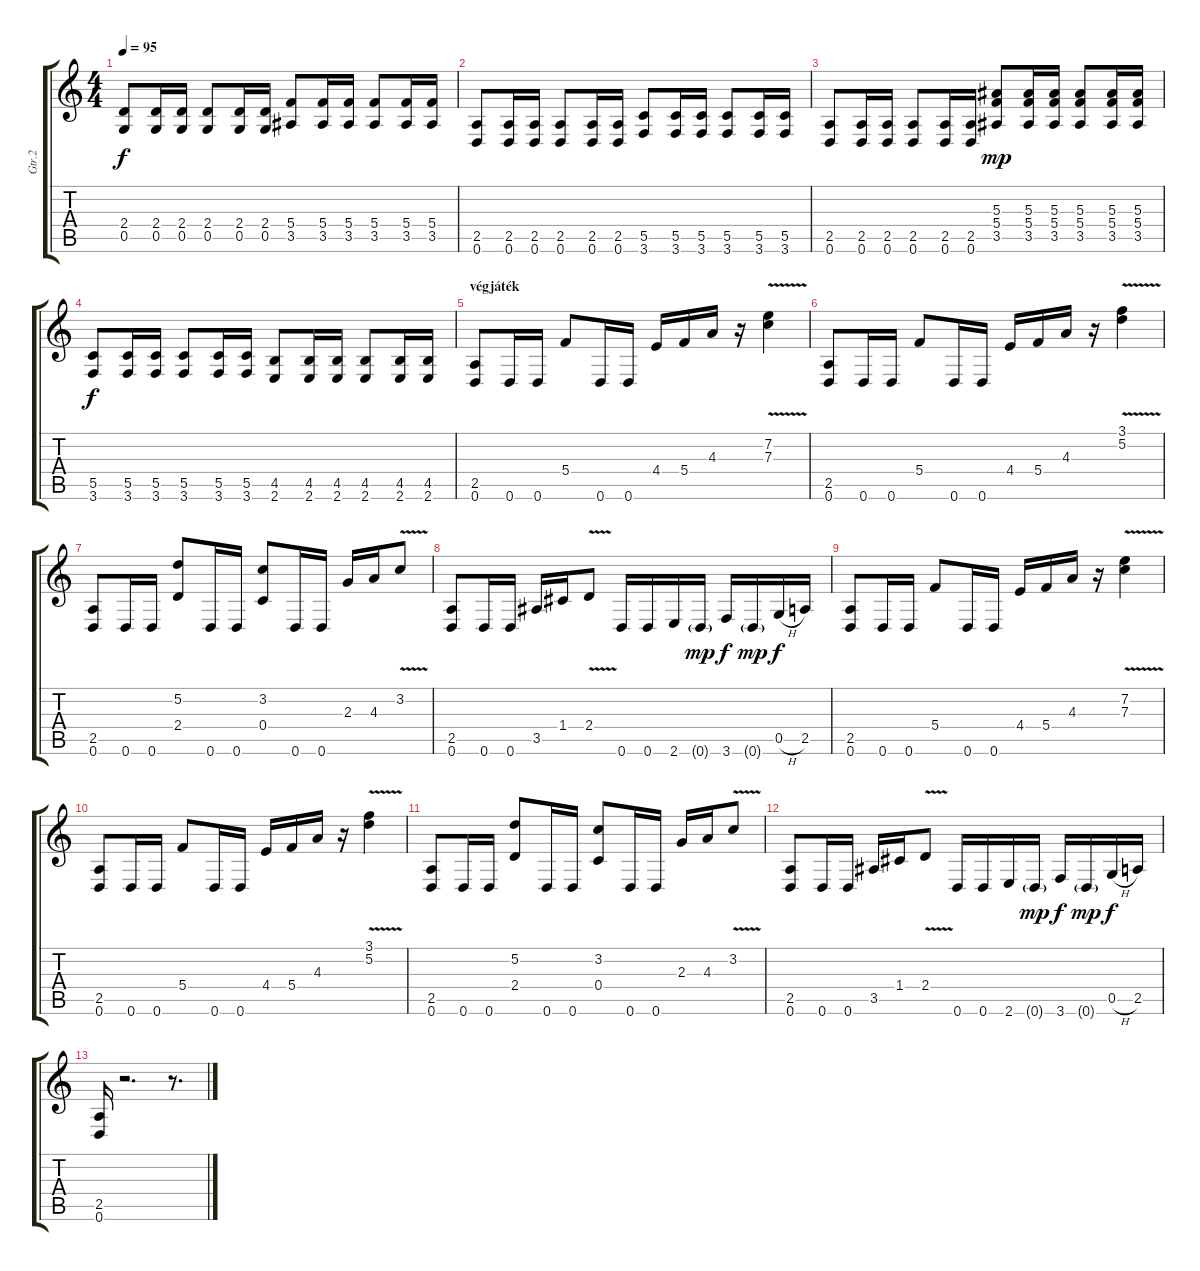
\track ("Gtr.2" "Gtr.2") {instrument distortionguitar}
\staff {score tabs}
\tuning (D4 A3 F3 C3 G2 D2) {hide}
\ts (4 4)
\tempo 95
\clef g2
\ks c
(2.4 0.5).8{dy f} (2.4 0.5).16 (2.4 0.5).16 (2.4 0.5).8 (2.4 0.5).16 (2.4 0.5).16 (5.4 3.5).8 (5.4 3.5).16 (5.4 3.5).16 (5.4 3.5).8 (5.4 3.5).16 (5.4 3.5).16 |
(2.5 0.6).8 (2.5 0.6).16 (2.5 0.6).16 (2.5 0.6).8 (2.5 0.6).16 (2.5 0.6).16 (5.5 3.6).8 (5.5 3.6).16 (5.5 3.6).16 (5.5 3.6).8 (5.5 3.6).16 (5.5 3.6).16 |
(2.5 0.6).8 (2.5 0.6).16 (2.5 0.6).16 (2.5 0.6).8 (2.5 0.6).16 (2.5 0.6).16 (5.3 5.4 3.5).8{dy mp} (5.3 5.4 3.5).16 (5.3 5.4 3.5).16 (5.3 5.4 3.5).8 (5.3 5.4 3.5).16 (5.3 5.4 3.5).16 |
(5.5 3.6).8{dy f} (5.5 3.6).16 (5.5 3.6).16 (5.5 3.6).8 (5.5 3.6).16 (5.5 3.6).16 (4.5 2.6).8 (4.5 2.6).16 (4.5 2.6).16 (4.5 2.6).8 (4.5 2.6).16 (4.5 2.6).16 |
\section ("" "végjáték")
(2.5 0.6).8 0.6.16 0.6.16 5.4.8 0.6.16 0.6.16 4.4.16 5.4.16 4.3.16 r.16 (7.2{v} 7.3{v}).4 |
(2.5 0.6).8 0.6.16 0.6.16 5.4.8 0.6.16 0.6.16 4.4.16 5.4.16 4.3.16 r.16 (3.1{v} 5.2{v}).4 |
(2.5 0.6).8 0.6.16 0.6.16 (5.2 2.4).8 0.6.16 0.6.16 (3.2 0.4).8 0.6.16 0.6.16 2.3.16 4.3.16 3.2{v}.8 |
(2.5 0.6).8 0.6.16 0.6.16 3.5.16 1.4.16 2.4{v}.8 0.6.16 0.6.16 2.6.16 0.6{g}.16{dy mp} 3.6.16{dy f} 0.6{g}.16{dy mp} 0.5{h}.16{dy f} 2.5.16 |
(2.5 0.6).8 0.6.16 0.6.16 5.4.8 0.6.16 0.6.16 4.4.16 5.4.16 4.3.16 r.16 (7.2{v} 7.3{v}).4 |
(2.5 0.6).8 0.6.16 0.6.16 5.4.8 0.6.16 0.6.16 4.4.16 5.4.16 4.3.16 r.16 (3.1{v} 5.2{v}).4 |
(2.5 0.6).8 0.6.16 0.6.16 (5.2 2.4).8 0.6.16 0.6.16 (3.2 0.4).8 0.6.16 0.6.16 2.3.16 4.3.16 3.2{v}.8 |
(2.5 0.6).8 0.6.16 0.6.16 3.5.16 1.4.16 2.4{v}.8 0.6.16 0.6.16 2.6.16 0.6{g}.16{dy mp} 3.6.16{dy f} 0.6{g}.16{dy mp} 0.5{h}.16{dy f} 2.5.16 |
(2.5 0.6).16 r.2{d} r.8{d}
